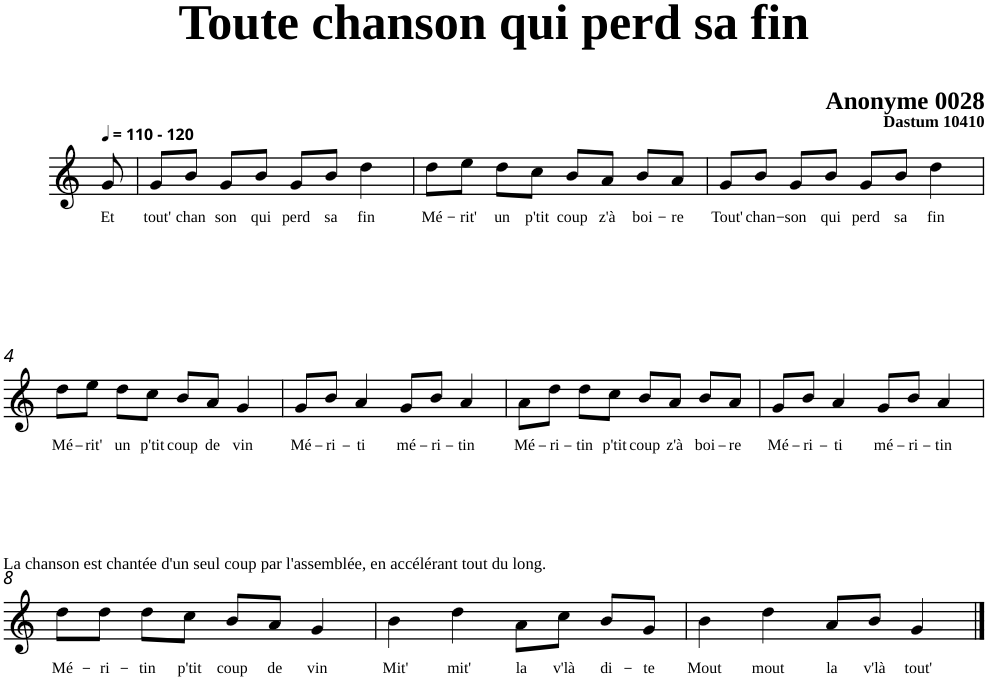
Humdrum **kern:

**kern	**text
*part1	*part1
*staff1	*staff1
*clefG2	*
*k[]	*
=	=
!LO:TX:a:B:t=- 120	!
!	!LO:LY:b
8g/	Et
=1	=1
!	!LO:LY:b
8g/L	tout'
!	!LO:LY:b
8b/J	chan
!	!LO:LY:b
8g/L	son
!	!LO:LY:b
8b/J	qui
!	!LO:LY:b
8g/L	perd
!	!LO:LY:b
8b/J	sa
!	!LO:LY:b
4dd\	fin
=2	=2
!	!LO:LY:b
8dd\L	Mé-
!	!LO:LY:b
8ee\J	-rit'
!	!LO:LY:b
8dd\L	un
!	!LO:LY:b
8cc\J	p'tit
!	!LO:LY:b
8b/L	coup
!	!LO:LY:b
8a/J	z'à
!	!LO:LY:b
8b/L	boi-
!	!LO:LY:b
8a/J	-re
=3	=3
!	!LO:LY:b
8g/L	Tout'
!	!LO:LY:b
8b/J	chan-
!	!LO:LY:b
8g/L	-son
!	!LO:LY:b
8b/J	qui
!	!LO:LY:b
8g/L	perd
!	!LO:LY:b
8b/J	sa
!	!LO:LY:b
4dd\	fin
!!LO:LB:g=z
=4	=4
!	!LO:LY:b
8dd\L	Mé-
!	!LO:LY:b
8ee\J	-rit'
!	!LO:LY:b
8dd\L	un
!	!LO:LY:b
8cc\J	p'tit
!	!LO:LY:b
8b/L	coup
!	!LO:LY:b
8a/J	de
!	!LO:LY:b
4g/	vin
=5	=5
!	!LO:LY:b
8g/L	Mé-
!	!LO:LY:b
8b/J	-ri-
!	!LO:LY:b
4a/	-ti
!	!LO:LY:b
8g/L	mé-
!	!LO:LY:b
8b/J	-ri-
!	!LO:LY:b
4a/	-tin
=6	=6
!	!LO:LY:b
8a\L	Mé-
!	!LO:LY:b
8dd\J	-ri-
!	!LO:LY:b
8dd\L	-tin
!	!LO:LY:b
8cc\J	p'tit
!	!LO:LY:b
8b/L	coup
!	!LO:LY:b
8a/J	z'à
!	!LO:LY:b
8b/L	boi-
!	!LO:LY:b
8a/J	-re
=7	=7
!	!LO:LY:b
8g/L	Mé-
!	!LO:LY:b
8b/J	-ri-
!	!LO:LY:b
4a/	-ti
!	!LO:LY:b
8g/L	mé-
!	!LO:LY:b
8b/J	-ri-
!	!LO:LY:b
4a/	-tin
!!LO:LB:g=z
=8	=8
!	!LO:LY:b
8dd\L	Mé-
!	!LO:LY:b
8dd\J	-ri-
!	!LO:LY:b
8dd\L	-tin
!	!LO:LY:b
8cc\J	p'tit
!	!LO:LY:b
8b/L	coup
!	!LO:LY:b
8a/J	de
!	!LO:LY:b
4g/	vin
=9	=9
!	!LO:LY:b
4b\	Mit'
!	!LO:LY:b
4dd\	mit'
!	!LO:LY:b
8a\L	la
!	!LO:LY:b
8cc\J	v'là
!	!LO:LY:b
8b/L	di-
!	!LO:LY:b
8g/J	-te
=10	=10
!	!LO:LY:b
4b\	Mout
!	!LO:LY:b
4dd\	mout
!	!LO:LY:b
8a/L	la
!	!LO:LY:b
8b/J	v'là
!	!LO:LY:b
4g/	tout'
==	==
*-	*-
